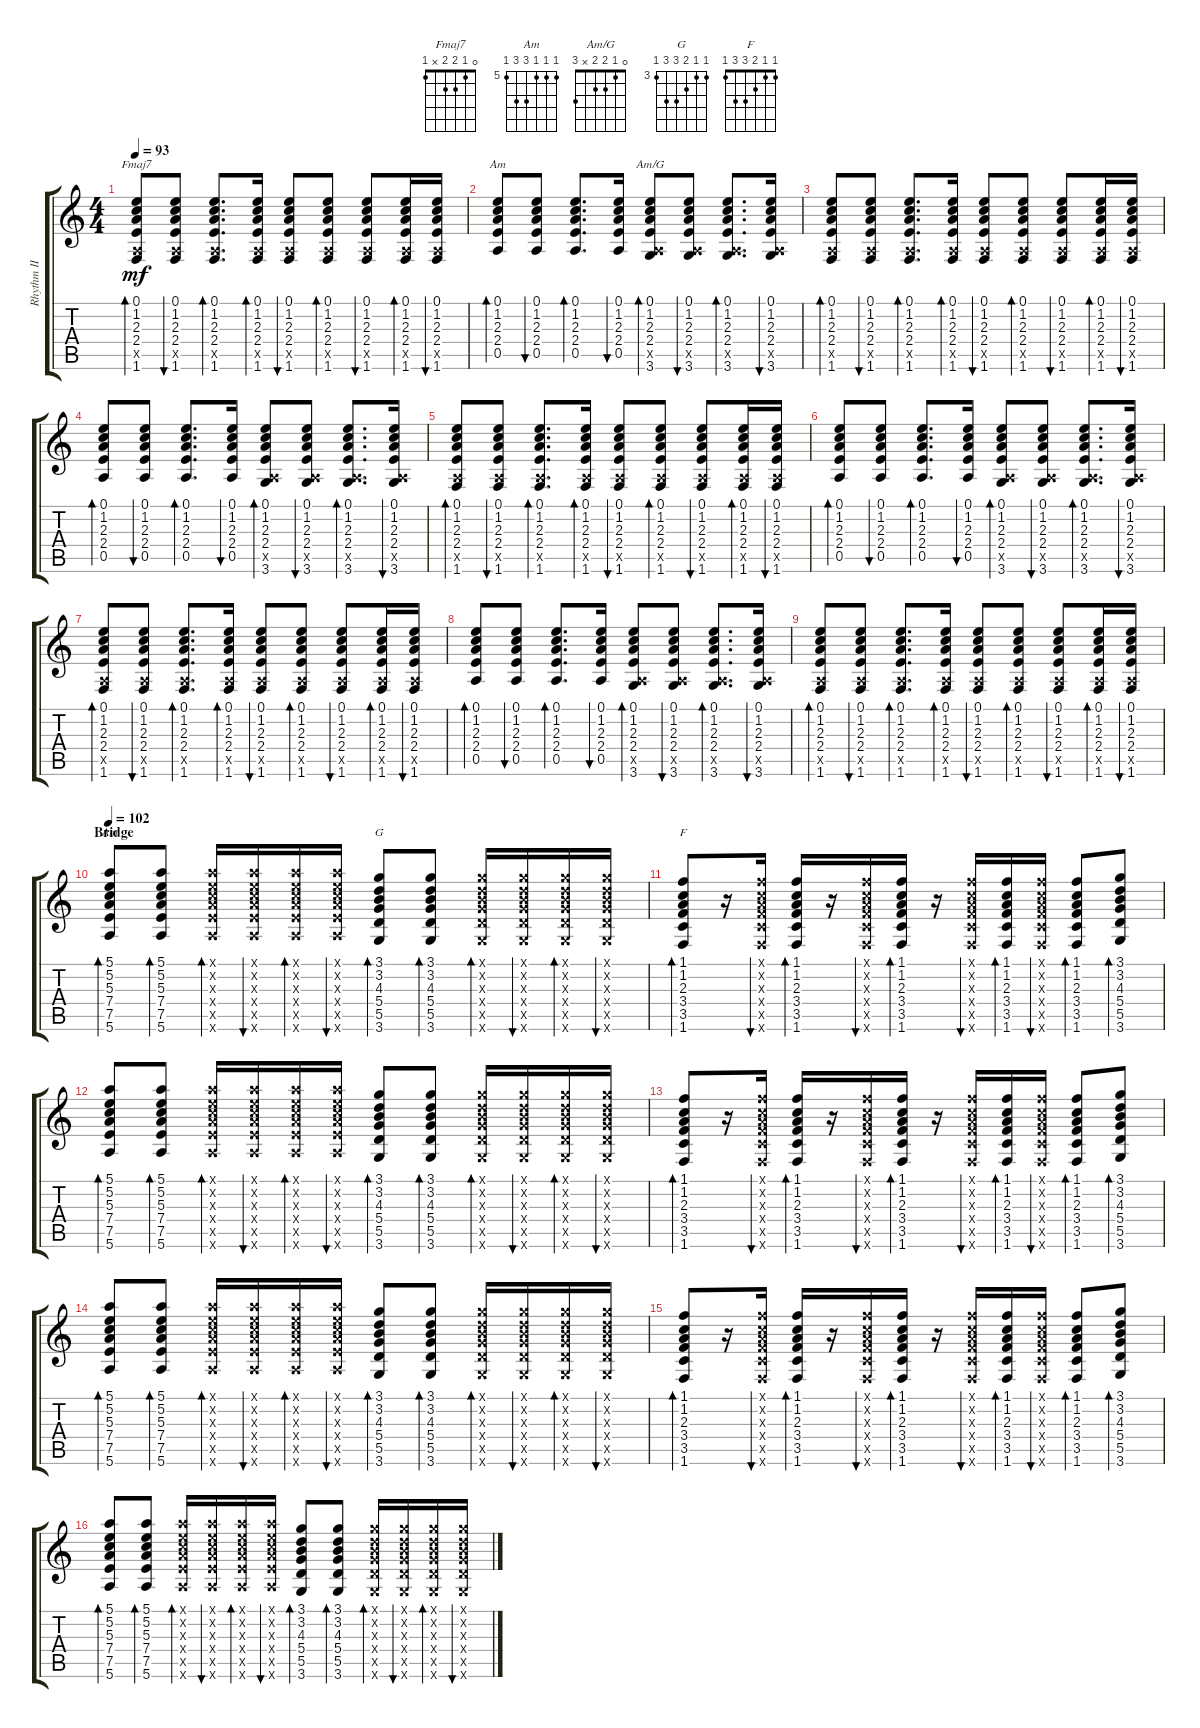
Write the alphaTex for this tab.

\track ("Rhythm II - J. Page" "Rhythm II ") {instrument electricguitarclean}
\staff {score tabs}
\tuning (E4 B3 G3 D3 A2 E2) {hide}
\chord ("Fmaj7" 0 1 2 2 x 1)
\chord ("Am" 0 1 2 2 0 x)
\chord ("Am/G" 0 1 2 2 x 3)
\chord ("Am" 5 5 5 7 7 5) {firstfret 5}
\chord ("G" 3 3 4 5 5 3) {firstfret 3}
\chord ("F" 1 1 2 3 3 1)
\ts (4 4)
\tempo 93
\clef g2
\ks c
(0.1 1.2 2.3 2.4 0.5{x} 1.6).8{bd 30 ch "Fmaj7" dy mf} (0.1 1.2 2.3 2.4 0.5{x} 1.6).8{bu 30} (0.1 1.2 2.3 2.4 0.5{x} 1.6).8{d bd 30} (0.1 1.2 2.3 2.4 0.5{x} 1.6).16{bd 30} (0.1 1.2 2.3 2.4 0.5{x} 1.6).8{bu 30} (0.1 1.2 2.3 2.4 0.5{x} 1.6).8{bd 30} (0.1 1.2 2.3 2.4 0.5{x} 1.6).8{bu 30} (0.1 1.2 2.3 2.4 0.5{x} 1.6).16{bd 30} (0.1 1.2 2.3 2.4 0.5{x} 1.6).16{bu 30} |
(0.1 1.2 2.3 2.4 0.5).8{bd 30 ch "Am"} (0.1 1.2 2.3 2.4 0.5).8{bu 30} (0.1 1.2 2.3 2.4 0.5).8{d bd 30} (0.1 1.2 2.3 2.4 0.5).16{bu 30} (0.1 1.2 2.3 2.4 0.5{x} 3.6).8{bd 30 ch "Am/G"} (0.1 1.2 2.3 2.4 0.5{x} 3.6).8{bu 30} (0.1 1.2 2.3 2.4 0.5{x} 3.6).8{d bd 30} (0.1 1.2 2.3 2.4 0.5{x} 3.6).16{bu 30} |
(0.1 1.2 2.3 2.4 0.5{x} 1.6).8{bd 30} (0.1 1.2 2.3 2.4 0.5{x} 1.6).8{bu 30} (0.1 1.2 2.3 2.4 0.5{x} 1.6).8{d bd 30} (0.1 1.2 2.3 2.4 0.5{x} 1.6).16{bd 30} (0.1 1.2 2.3 2.4 0.5{x} 1.6).8{bu 30} (0.1 1.2 2.3 2.4 0.5{x} 1.6).8{bd 30} (0.1 1.2 2.3 2.4 0.5{x} 1.6).8{bu 30} (0.1 1.2 2.3 2.4 0.5{x} 1.6).16{bd 30} (0.1 1.2 2.3 2.4 0.5{x} 1.6).16{bu 30} |
(0.1 1.2 2.3 2.4 0.5).8{bd 30} (0.1 1.2 2.3 2.4 0.5).8{bu 30} (0.1 1.2 2.3 2.4 0.5).8{d bd 30} (0.1 1.2 2.3 2.4 0.5).16{bu 30} (0.1 1.2 2.3 2.4 0.5{x} 3.6).8{bd 30} (0.1 1.2 2.3 2.4 0.5{x} 3.6).8{bu 30} (0.1 1.2 2.3 2.4 0.5{x} 3.6).8{d bd 30} (0.1 1.2 2.3 2.4 0.5{x} 3.6).16{bu 30} |
(0.1 1.2 2.3 2.4 0.5{x} 1.6).8{bd 30} (0.1 1.2 2.3 2.4 0.5{x} 1.6).8{bu 30} (0.1 1.2 2.3 2.4 0.5{x} 1.6).8{d bd 30} (0.1 1.2 2.3 2.4 0.5{x} 1.6).16{bd 30} (0.1 1.2 2.3 2.4 0.5{x} 1.6).8{bu 30} (0.1 1.2 2.3 2.4 0.5{x} 1.6).8{bd 30} (0.1 1.2 2.3 2.4 0.5{x} 1.6).8{bu 30} (0.1 1.2 2.3 2.4 0.5{x} 1.6).16{bd 30} (0.1 1.2 2.3 2.4 0.5{x} 1.6).16{bu 30} |
(0.1 1.2 2.3 2.4 0.5).8{bd 30} (0.1 1.2 2.3 2.4 0.5).8{bu 30} (0.1 1.2 2.3 2.4 0.5).8{d bd 30} (0.1 1.2 2.3 2.4 0.5).16{bu 30} (0.1 1.2 2.3 2.4 0.5{x} 3.6).8{bd 30} (0.1 1.2 2.3 2.4 0.5{x} 3.6).8{bu 30} (0.1 1.2 2.3 2.4 0.5{x} 3.6).8{d bd 30} (0.1 1.2 2.3 2.4 0.5{x} 3.6).16{bu 30} |
(0.1 1.2 2.3 2.4 0.5{x} 1.6).8{bd 30} (0.1 1.2 2.3 2.4 0.5{x} 1.6).8{bu 30} (0.1 1.2 2.3 2.4 0.5{x} 1.6).8{d bd 30} (0.1 1.2 2.3 2.4 0.5{x} 1.6).16{bd 30} (0.1 1.2 2.3 2.4 0.5{x} 1.6).8{bu 30} (0.1 1.2 2.3 2.4 0.5{x} 1.6).8{bd 30} (0.1 1.2 2.3 2.4 0.5{x} 1.6).8{bu 30} (0.1 1.2 2.3 2.4 0.5{x} 1.6).16{bd 30} (0.1 1.2 2.3 2.4 0.5{x} 1.6).16{bu 30} |
(0.1 1.2 2.3 2.4 0.5).8{bd 30} (0.1 1.2 2.3 2.4 0.5).8{bu 30} (0.1 1.2 2.3 2.4 0.5).8{d bd 30} (0.1 1.2 2.3 2.4 0.5).16{bu 30} (0.1 1.2 2.3 2.4 0.5{x} 3.6).8{bd 30} (0.1 1.2 2.3 2.4 0.5{x} 3.6).8{bu 30} (0.1 1.2 2.3 2.4 0.5{x} 3.6).8{d bd 30} (0.1 1.2 2.3 2.4 0.5{x} 3.6).16{bu 30} |
(0.1 1.2 2.3 2.4 0.5{x} 1.6).8{bd 30} (0.1 1.2 2.3 2.4 0.5{x} 1.6).8{bu 30} (0.1 1.2 2.3 2.4 0.5{x} 1.6).8{d bd 30} (0.1 1.2 2.3 2.4 0.5{x} 1.6).16{bd 30} (0.1 1.2 2.3 2.4 0.5{x} 1.6).8{bu 30} (0.1 1.2 2.3 2.4 0.5{x} 1.6).8{bd 30} (0.1 1.2 2.3 2.4 0.5{x} 1.6).8{bu 30} (0.1 1.2 2.3 2.4 0.5{x} 1.6).16{bd 30} (0.1 1.2 2.3 2.4 0.5{x} 1.6).16{bu 30} |
\section ("" "Bridge")
\tempo 102
(5.1 5.2 5.3 7.4 7.5 5.6).8{bd 30 ch "Am"} (5.1 5.2 5.3 7.4 7.5 5.6).8{bd 30} (5.1{x} 5.2{x} 5.3{x} 7.4{x} 7.5{x} 5.6{x}).16{bd 30} (5.1{x} 5.2{x} 5.3{x} 7.4{x} 7.5{x} 5.6{x}).16{bu 30} (5.1{x} 5.2{x} 5.3{x} 7.4{x} 7.5{x} 5.6{x}).16{bd 30} (5.1{x} 5.2{x} 5.3{x} 7.4{x} 7.5{x} 5.6{x}).16{bu 30} (3.1 3.2 4.3 5.4 5.5 3.6).8{bd 30 ch "G"} (3.1 3.2 4.3 5.4 5.5 3.6).8{bd 30} (3.1{x} 3.2{x} 4.3{x} 5.4{x} 5.5{x} 3.6{x}).16{bd 30} (3.1{x} 3.2{x} 4.3{x} 5.4{x} 5.5{x} 3.6{x}).16{bu 30} (3.1{x} 3.2{x} 4.3{x} 5.4{x} 5.5{x} 3.6{x}).16{bd 30} (3.1{x} 3.2{x} 4.3{x} 5.4{x} 5.5{x} 3.6{x}).16{bu 30} |
(1.1 1.2 2.3 3.4 3.5 1.6).8{bd 30 ch "F"} r.16 (1.1{x} 1.2{x} 2.3{x} 3.4{x} 3.5{x} 1.6{x}).16{bu 30} (1.1 1.2 2.3 3.4 3.5 1.6).16{bd 30} r.16 (1.1{x} 1.2{x} 2.3{x} 3.4{x} 3.5{x} 1.6{x}).16{bu 30} (1.1 1.2 2.3 3.4 3.5 1.6).16{bd 30} r.16 (1.1{x} 1.2{x} 2.3{x} 3.4{x} 3.5{x} 1.6{x}).16{bu 30} (1.1 1.2 2.3 3.4 3.5 1.6).16{bd 30} (1.1{x} 1.2{x} 2.3{x} 3.4{x} 3.5{x} 1.6{x}).16{bu 30} (1.1 1.2 2.3 3.4 3.5 1.6).8{bd 30} (3.1 3.2 4.3 5.4 5.5 3.6).8{bd 30} |
(5.1 5.2 5.3 7.4 7.5 5.6).8{bd 30} (5.1 5.2 5.3 7.4 7.5 5.6).8{bd 30} (5.1{x} 5.2{x} 5.3{x} 7.4{x} 7.5{x} 5.6{x}).16{bd 30} (5.1{x} 5.2{x} 5.3{x} 7.4{x} 7.5{x} 5.6{x}).16{bu 30} (5.1{x} 5.2{x} 5.3{x} 7.4{x} 7.5{x} 5.6{x}).16{bd 30} (5.1{x} 5.2{x} 5.3{x} 7.4{x} 7.5{x} 5.6{x}).16{bu 30} (3.1 3.2 4.3 5.4 5.5 3.6).8{bd 30} (3.1 3.2 4.3 5.4 5.5 3.6).8{bd 30} (3.1{x} 3.2{x} 4.3{x} 5.4{x} 5.5{x} 3.6{x}).16{bd 30} (3.1{x} 3.2{x} 4.3{x} 5.4{x} 5.5{x} 3.6{x}).16{bu 30} (3.1{x} 3.2{x} 4.3{x} 5.4{x} 5.5{x} 3.6{x}).16{bd 30} (3.1{x} 3.2{x} 4.3{x} 5.4{x} 5.5{x} 3.6{x}).16{bu 30} |
(1.1 1.2 2.3 3.4 3.5 1.6).8{bd 30} r.16 (1.1{x} 1.2{x} 2.3{x} 3.4{x} 3.5{x} 1.6{x}).16{bu 30} (1.1 1.2 2.3 3.4 3.5 1.6).16{bd 30} r.16 (1.1{x} 1.2{x} 2.3{x} 3.4{x} 3.5{x} 1.6{x}).16{bu 30} (1.1 1.2 2.3 3.4 3.5 1.6).16{bd 30} r.16 (1.1{x} 1.2{x} 2.3{x} 3.4{x} 3.5{x} 1.6{x}).16{bu 30} (1.1 1.2 2.3 3.4 3.5 1.6).16{bd 30} (1.1{x} 1.2{x} 2.3{x} 3.4{x} 3.5{x} 1.6{x}).16{bu 30} (1.1 1.2 2.3 3.4 3.5 1.6).8{bd 30} (3.1 3.2 4.3 5.4 5.5 3.6).8{bd 30} |
(5.1 5.2 5.3 7.4 7.5 5.6).8{bd 30} (5.1 5.2 5.3 7.4 7.5 5.6).8{bd 30} (5.1{x} 5.2{x} 5.3{x} 7.4{x} 7.5{x} 5.6{x}).16{bd 30} (5.1{x} 5.2{x} 5.3{x} 7.4{x} 7.5{x} 5.6{x}).16{bu 30} (5.1{x} 5.2{x} 5.3{x} 7.4{x} 7.5{x} 5.6{x}).16{bd 30} (5.1{x} 5.2{x} 5.3{x} 7.4{x} 7.5{x} 5.6{x}).16{bu 30} (3.1 3.2 4.3 5.4 5.5 3.6).8{bd 30} (3.1 3.2 4.3 5.4 5.5 3.6).8{bd 30} (3.1{x} 3.2{x} 4.3{x} 5.4{x} 5.5{x} 3.6{x}).16{bd 30} (3.1{x} 3.2{x} 4.3{x} 5.4{x} 5.5{x} 3.6{x}).16{bu 30} (3.1{x} 3.2{x} 4.3{x} 5.4{x} 5.5{x} 3.6{x}).16{bd 30} (3.1{x} 3.2{x} 4.3{x} 5.4{x} 5.5{x} 3.6{x}).16{bu 30} |
(1.1 1.2 2.3 3.4 3.5 1.6).8{bd 30} r.16 (1.1{x} 1.2{x} 2.3{x} 3.4{x} 3.5{x} 1.6{x}).16{bu 30} (1.1 1.2 2.3 3.4 3.5 1.6).16{bd 30} r.16 (1.1{x} 1.2{x} 2.3{x} 3.4{x} 3.5{x} 1.6{x}).16{bu 30} (1.1 1.2 2.3 3.4 3.5 1.6).16{bd 30} r.16 (1.1{x} 1.2{x} 2.3{x} 3.4{x} 3.5{x} 1.6{x}).16{bu 30} (1.1 1.2 2.3 3.4 3.5 1.6).16{bd 30} (1.1{x} 1.2{x} 2.3{x} 3.4{x} 3.5{x} 1.6{x}).16{bu 30} (1.1 1.2 2.3 3.4 3.5 1.6).8{bd 30} (3.1 3.2 4.3 5.4 5.5 3.6).8{bd 30} |
(5.1 5.2 5.3 7.4 7.5 5.6).8{bd 30} (5.1 5.2 5.3 7.4 7.5 5.6).8{bd 30} (5.1{x} 5.2{x} 5.3{x} 7.4{x} 7.5{x} 5.6{x}).16{bd 30} (5.1{x} 5.2{x} 5.3{x} 7.4{x} 7.5{x} 5.6{x}).16{bu 30} (5.1{x} 5.2{x} 5.3{x} 7.4{x} 7.5{x} 5.6{x}).16{bd 30} (5.1{x} 5.2{x} 5.3{x} 7.4{x} 7.5{x} 5.6{x}).16{bu 30} (3.1 3.2 4.3 5.4 5.5 3.6).8{bd 30} (3.1 3.2 4.3 5.4 5.5 3.6).8{bd 30} (3.1{x} 3.2{x} 4.3{x} 5.4{x} 5.5{x} 3.6{x}).16{bd 30} (3.1{x} 3.2{x} 4.3{x} 5.4{x} 5.5{x} 3.6{x}).16{bu 30} (3.1{x} 3.2{x} 4.3{x} 5.4{x} 5.5{x} 3.6{x}).16{bd 30} (3.1{x} 3.2{x} 4.3{x} 5.4{x} 5.5{x} 3.6{x}).16{bu 30}
